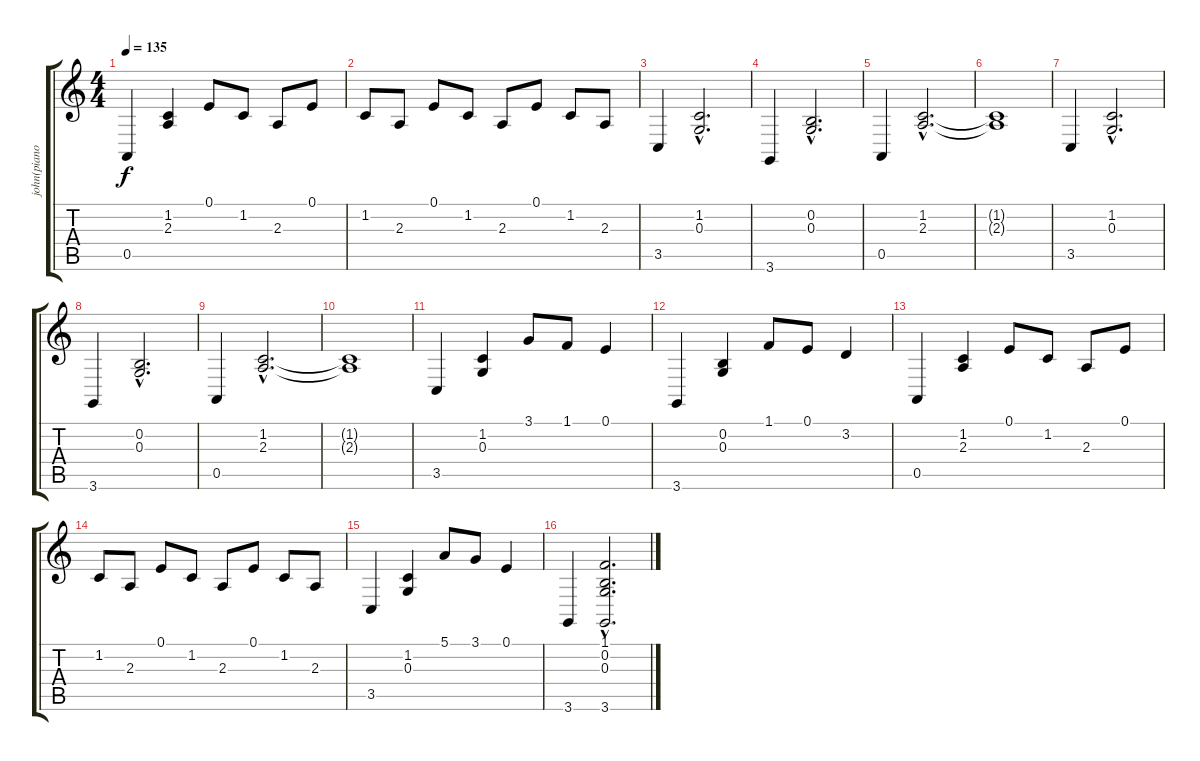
\track ("john(piano)" "john(piano") {instrument electricpiano1}
\staff {score tabs}
\tuning (E4 B3 G3 D3 A2 E2) {hide}
\ts (4 4)
\tempo 135
\clef g2
\ks c
0.5.4{dy f} (1.2 2.3).4 0.1.8 1.2.8 2.3.8 0.1.8 |
1.2.8 2.3.8 0.1.8 1.2.8 2.3.8 0.1.8 1.2.8 2.3.8 |
3.5.4 (1.2{hac} 0.3{hac}).2{d} |
3.6.4 (0.2{hac} 0.3{hac}).2{d} |
0.5.4 (1.2{hac} 2.3{hac}).2{d} |
(1.2{t} 2.3{t}).1 |
3.5.4 (1.2{hac} 0.3{hac}).2{d} |
3.6.4 (0.2{hac} 0.3{hac}).2{d} |
0.5.4 (1.2{hac} 2.3{hac}).2{d} |
(1.2{t} 2.3{t}).1 |
3.5.4 (1.2 0.3).4 3.1.8 1.1.8 0.1.4 |
3.6.4 (0.2 0.3).4 1.1.8 0.1.8 3.2.4 |
0.5.4 (1.2 2.3).4 0.1.8 1.2.8 2.3.8 0.1.8 |
1.2.8 2.3.8 0.1.8 1.2.8 2.3.8 0.1.8 1.2.8 2.3.8 |
3.5.4 (1.2 0.3).4 5.1.8 3.1.8 0.1.4 |
3.6.4 (1.1{hac} 0.2{hac} 0.3{hac} 3.6{hac}).2{d}
